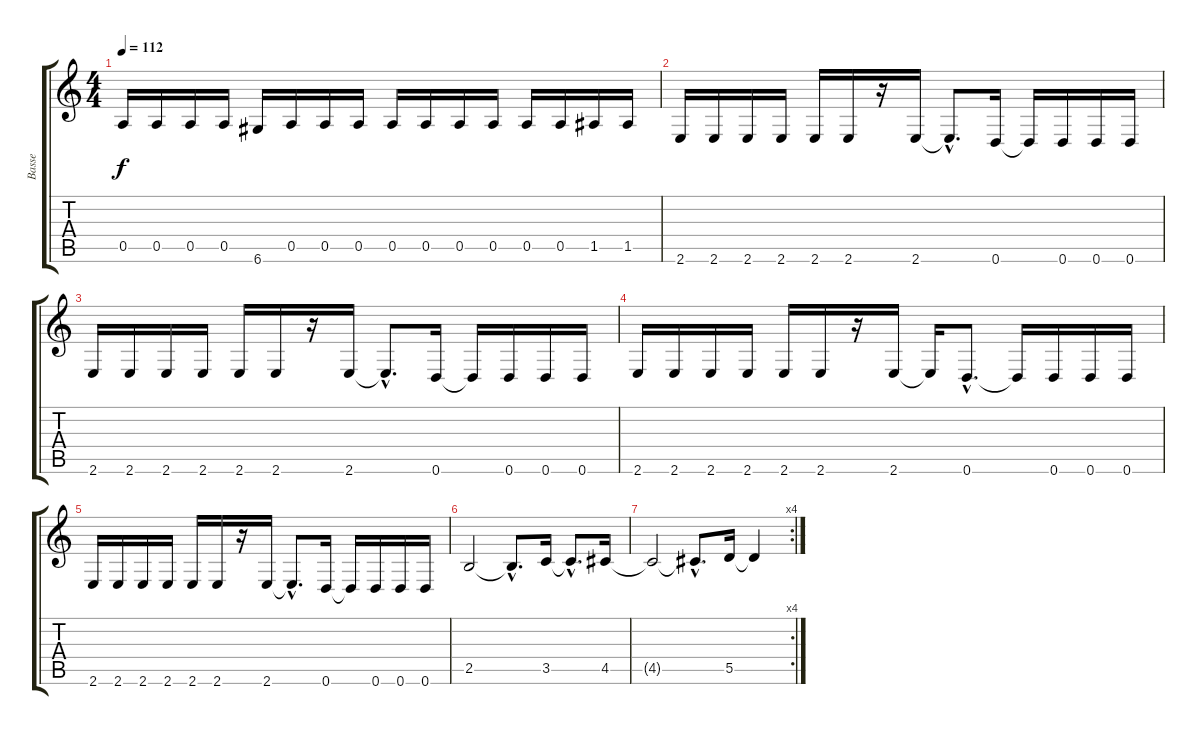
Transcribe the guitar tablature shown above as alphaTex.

\track ("Basse" "Basse") {instrument electricbassfinger}
\staff {score tabs}
\tuning (E4 B3 G3 D3 A2 D2) {hide}
\ts (4 4)
\tempo 112
\clef g2
\ks c
0.5.16{dy f} 0.5.16 0.5.16 0.5.16 6.6.16 0.5.16 0.5.16 0.5.16 0.5.16 0.5.16 0.5.16 0.5.16 0.5.16 0.5.16 1.5.16 1.5.16 |
2.6.16 2.6.16 2.6.16 2.6.16 2.6.16 2.6.16 r.16 2.6.16 2.6{hac t}.8{d} 0.6.16 0.6{t}.16 0.6.16 0.6.16 0.6.16 |
2.6.16 2.6.16 2.6.16 2.6.16 2.6.16 2.6.16 r.16 2.6.16 2.6{hac t}.8{d} 0.6.16 0.6{t}.16 0.6.16 0.6.16 0.6.16 |
2.6.16 2.6.16 2.6.16 2.6.16 2.6.16 2.6.16 r.16 2.6.16 2.6{t}.16 0.6{hac}.8{d} 0.6{t}.16 0.6.16 0.6.16 0.6.16 |
2.6.16 2.6.16 2.6.16 2.6.16 2.6.16 2.6.16 r.16 2.6.16 2.6{hac t}.8{d} 0.6.16 0.6{t}.16 0.6.16 0.6.16 0.6.16 |
2.5.2 2.5{hac t}.8{d} 3.5.16 3.5{hac t}.8{d} 4.5.16 |
\rc 4
4.5{t}.2 4.5{hac t}.8{d} 5.5.16 5.5{t}.4
